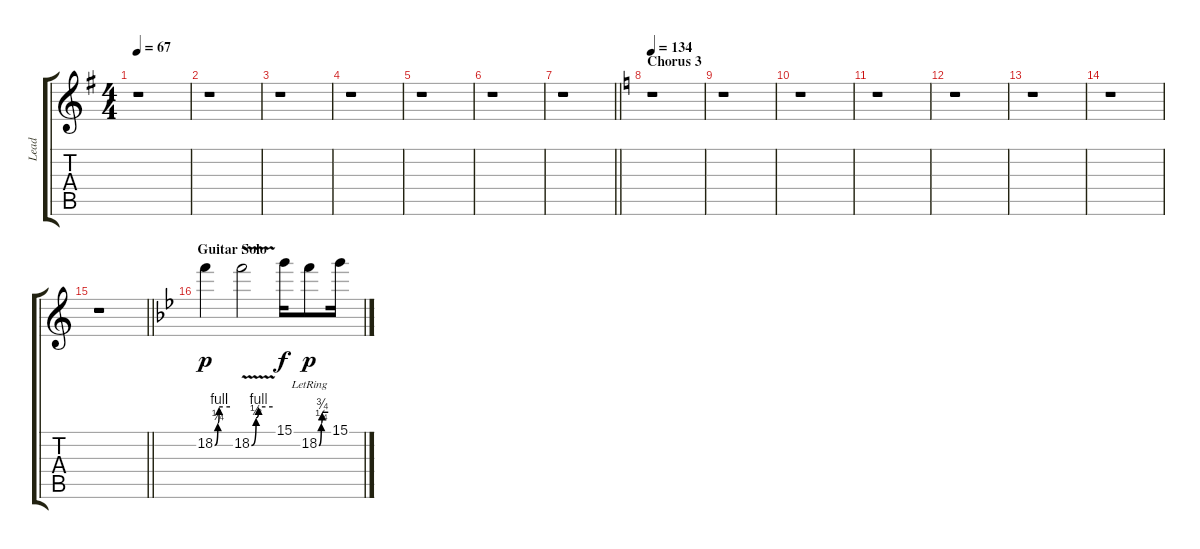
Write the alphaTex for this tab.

\track ("Lead" "Lead") {instrument distortionguitar}
\staff {score tabs}
\tuning (E4 B3 G3 D3 A2 E2) {hide}
\ts (4 4)
\tempo 67
\clef g2
\ks eminor
r.1{dy mf} |
r.1 |
r.1 |
r.1 |
r.1 |
r.1 |
\barLineRight lightlight
r.1 |
\section ("" "Chorus 3")
\tempo 134
\ks aminor
r.1 |
r.1 |
r.1 |
r.1 |
r.1 |
r.1 |
r.1 |
\barLineRight lightlight
r.1 |
\section ("" "Guitar Solo")
\ks gminor
18.2{be (custom 0 0 12 1 17 4 60 4)}.4{dy p} 18.2{be (custom 0 0 13 2 20 4 60 4) v}.2 15.1.16{dy f} 18.2{be (custom 0 0 15 1 21 3 60 3) lr}.8{dy p} 15.1.16
